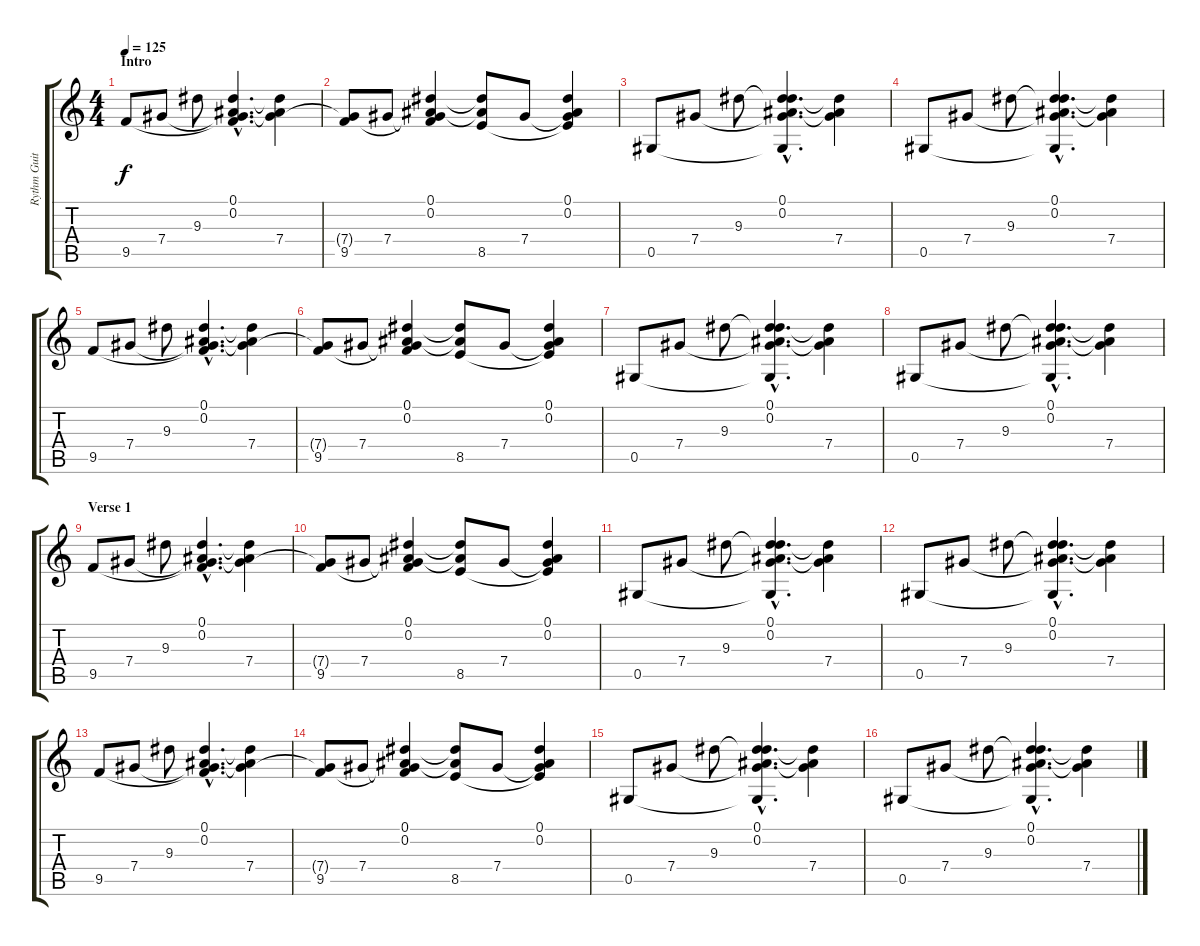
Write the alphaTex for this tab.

\track ("Rythm Guitar" "Rythm Guit") {instrument electricguitarjazz}
\staff {score tabs}
\tuning (Eb4 Bb3 Gb3 Db3 Ab2 Eb2) {hide}
\ts (4 4)
\section ("" "Intro")
\tempo 125
\clef g2
\ks c
9.5.8{dy f instrument electricguitarjazz} 7.4.8 9.3.8 (0.1{hac} 0.2{hac} 7.4{hac t} 9.5{hac t}).4{d} (0.1{t} 0.2{t} 7.4).4 |
(7.4{t} 9.5).8 7.4.8 (0.1 0.2 7.4{t} 9.5{t}).4 (0.1{t} 0.2{t} 8.5).8 7.4.8 (0.1 0.2 7.4{t} 8.5{t}).4 |
0.5.8 7.4.8 9.3.8 (0.1{hac} 0.2{hac} 9.3{hac t} 7.4{hac t} 0.5{hac t}).4{d} (0.1{t} 0.2{t} 7.4).4 |
0.5.8 7.4.8 9.3.8 (0.1{hac} 0.2{hac} 9.3{hac t} 7.4{hac t} 0.5{hac t}).4{d} (0.1{t} 0.2{t} 7.4).4 |
9.5.8 7.4.8 9.3.8 (0.1{hac} 0.2{hac} 7.4{hac t} 9.5{hac t}).4{d} (0.1{t} 0.2{t} 7.4).4 |
(7.4{t} 9.5).8 7.4.8 (0.1 0.2 7.4{t} 9.5{t}).4 (0.1{t} 0.2{t} 8.5).8 7.4.8 (0.1 0.2 7.4{t} 8.5{t}).4 |
0.5.8 7.4.8 9.3.8 (0.1{hac} 0.2{hac} 9.3{hac t} 7.4{hac t} 0.5{hac t}).4{d} (0.1{t} 0.2{t} 7.4).4 |
0.5.8 7.4.8 9.3.8 (0.1{hac} 0.2{hac} 9.3{hac t} 7.4{hac t} 0.5{hac t}).4{d} (0.1{t} 0.2{t} 7.4).4 |
\section ("" "Verse 1")
9.5.8 7.4.8 9.3.8 (0.1{hac} 0.2{hac} 7.4{hac t} 9.5{hac t}).4{d} (0.1{t} 0.2{t} 7.4).4 |
(7.4{t} 9.5).8 7.4.8 (0.1 0.2 7.4{t} 9.5{t}).4 (0.1{t} 0.2{t} 8.5).8 7.4.8 (0.1 0.2 7.4{t} 8.5{t}).4 |
0.5.8 7.4.8 9.3.8 (0.1{hac} 0.2{hac} 9.3{hac t} 7.4{hac t} 0.5{hac t}).4{d} (0.1{t} 0.2{t} 7.4).4 |
0.5.8 7.4.8 9.3.8 (0.1{hac} 0.2{hac} 9.3{hac t} 7.4{hac t} 0.5{hac t}).4{d} (0.1{t} 0.2{t} 7.4).4 |
9.5.8 7.4.8 9.3.8 (0.1{hac} 0.2{hac} 7.4{hac t} 9.5{hac t}).4{d} (0.1{t} 0.2{t} 7.4).4 |
(7.4{t} 9.5).8 7.4.8 (0.1 0.2 7.4{t} 9.5{t}).4 (0.1{t} 0.2{t} 8.5).8 7.4.8 (0.1 0.2 7.4{t} 8.5{t}).4 |
0.5.8 7.4.8 9.3.8 (0.1{hac} 0.2{hac} 9.3{hac t} 7.4{hac t} 0.5{hac t}).4{d} (0.1{t} 0.2{t} 7.4).4 |
0.5.8 7.4.8 9.3.8 (0.1{hac} 0.2{hac} 9.3{hac t} 7.4{hac t} 0.5{hac t}).4{d} (0.1{t} 0.2{t} 7.4).4
